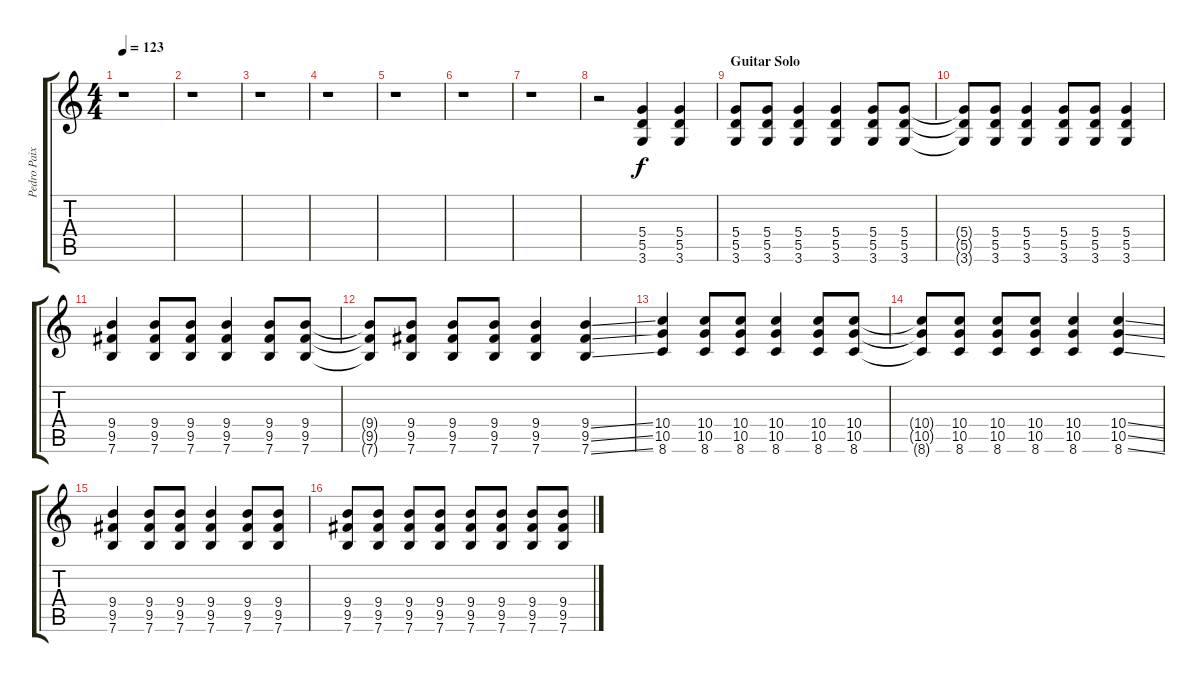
\track ("" "Pedro Paix") {instrument overdrivenguitar}
\staff {score tabs}
\tuning (E4 B3 G3 D3 A2 E2) {hide}
\ts (4 4)
\tempo 123
\clef g2
\ks c
r.1{dy f} |
r.1 |
r.1 |
r.1 |
r.1 |
r.1 |
r.1 |
r.2 (5.4 5.5 3.6).4{volume 10 instrument overdrivenguitar} (5.4 5.5 3.6).4 |
\section ("" "Guitar Solo")
(5.4 5.5 3.6).8 (5.4 5.5 3.6).8 (5.4 5.5 3.6).4 (5.4 5.5 3.6).4 (5.4 5.5 3.6).8 (5.4 5.5 3.6).8 |
(5.4{t} 5.5{t} 3.6{t}).8 (5.4 5.5 3.6).8 (5.4 5.5 3.6).4 (5.4 5.5 3.6).8 (5.4 5.5 3.6).8 (5.4 5.5 3.6).4 |
(9.4 9.5 7.6).4 (9.4 9.5 7.6).8 (9.4 9.5 7.6).8 (9.4 9.5 7.6).4 (9.4 9.5 7.6).8 (9.4 9.5 7.6).8 |
(9.4{t} 9.5{t} 7.6{t}).8 (9.4 9.5 7.6).8 (9.4 9.5 7.6).8 (9.4 9.5 7.6).8 (9.4 9.5 7.6).4 (9.4{ss} 9.5{ss} 7.6{ss}).4 |
(10.4 10.5 8.6).4 (10.4 10.5 8.6).8 (10.4 10.5 8.6).8 (10.4 10.5 8.6).4 (10.4 10.5 8.6).8 (10.4 10.5 8.6).8 |
(10.4{t} 10.5{t} 8.6{t}).8 (10.4 10.5 8.6).8 (10.4 10.5 8.6).8 (10.4 10.5 8.6).8 (10.4 10.5 8.6).4 (10.4{ss} 10.5{ss} 8.6{ss}).4 |
(9.4 9.5 7.6).4 (9.4 9.5 7.6).8 (9.4 9.5 7.6).8 (9.4 9.5 7.6).4 (9.4 9.5 7.6).8 (9.4 9.5 7.6).8 |
(9.4 9.5 7.6).8 (9.4 9.5 7.6).8 (9.4 9.5 7.6).8 (9.4 9.5 7.6).8 (9.4 9.5 7.6).8 (9.4 9.5 7.6).8 (9.4 9.5 7.6).8 (9.4 9.5 7.6).8
